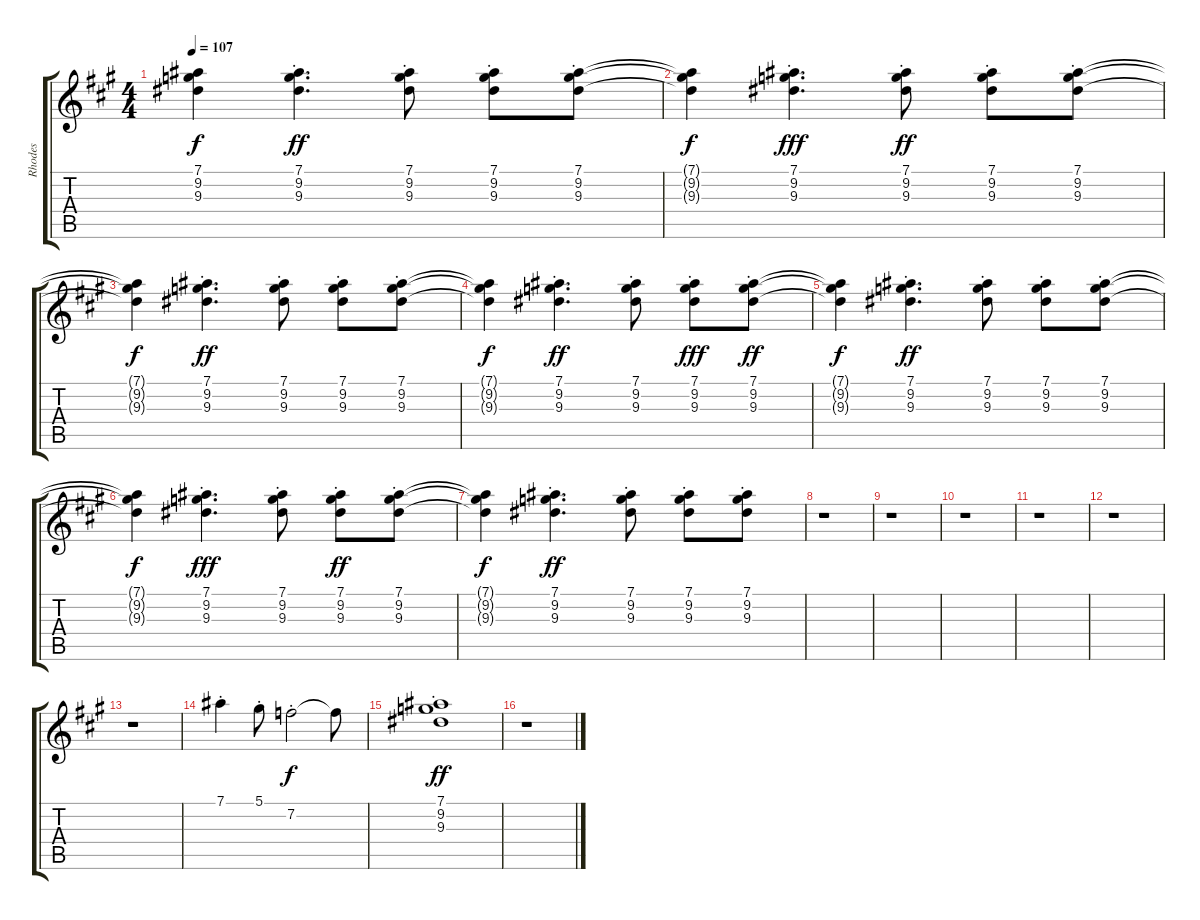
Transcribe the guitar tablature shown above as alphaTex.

\track ("Rhodes" "Rhodes") {instrument electricguitarjazz}
\staff {score tabs}
\tuning (Eb4 Bb3 Gb3 Db3 Ab2 Eb2) {hide}
\ts (4 4)
\tempo 107
\clef g2
\ks a
(7.1{t} 9.2{t} 9.3{t}).4{dy f} (7.1{st} 9.2{st} 9.3{st}).4{d dy ff} (7.1{st} 9.2{st} 9.3{st}).8 (7.1{st} 9.2{st} 9.3{st}).8 (7.1{st} 9.2{st} 9.3{st}).8 |
(7.1{t} 9.2{t} 9.3{t}).4{dy f} (7.1{st} 9.2{st} 9.3{st}).4{d dy fff} (7.1{st} 9.2{st} 9.3{st}).8{dy ff} (7.1{st} 9.2{st} 9.3{st}).8 (7.1{st} 9.2{st} 9.3{st}).8 |
(7.1{t} 9.2{t} 9.3{t}).4{dy f} (7.1{st} 9.2{st} 9.3{st}).4{d dy ff} (7.1{st} 9.2{st} 9.3{st}).8 (7.1{st} 9.2{st} 9.3{st}).8 (7.1{st} 9.2{st} 9.3{st}).8 |
(7.1{t} 9.2{t} 9.3{t}).4{dy f} (7.1{st} 9.2{st} 9.3{st}).4{d dy ff} (7.1{st} 9.2{st} 9.3{st}).8 (7.1{st} 9.2{st} 9.3{st}).8{dy fff} (7.1{st} 9.2{st} 9.3{st}).8{dy ff} |
(7.1{t} 9.2{t} 9.3{t}).4{dy f} (7.1{st} 9.2{st} 9.3{st}).4{d dy ff} (7.1{st} 9.2{st} 9.3{st}).8 (7.1{st} 9.2{st} 9.3{st}).8 (7.1{st} 9.2{st} 9.3{st}).8 |
(7.1{t} 9.2{t} 9.3{t}).4{dy f} (7.1{st} 9.2{st} 9.3{st}).4{d dy fff} (7.1{st} 9.2{st} 9.3{st}).8 (7.1{st} 9.2{st} 9.3{st}).8{dy ff} (7.1{st} 9.2{st} 9.3{st}).8 |
(7.1{t} 9.2{t} 9.3{t}).4{dy f} (7.1{st} 9.2{st} 9.3{st}).4{d dy ff} (7.1{st} 9.2{st} 9.3{st}).8 (7.1{st} 9.2{st} 9.3{st}).8 (7.1{st} 9.2{st} 9.3{st}).8 |
r.1 |
r.1 |
r.1 |
r.1 |
r.1 |
r.1 |
7.1{st}.4 5.1{st}.8 7.2{st}.2{dy f} 7.2{t}.8 |
(7.1{st} 9.2{st} 9.3{st}).1{dy ff} |
r.1
